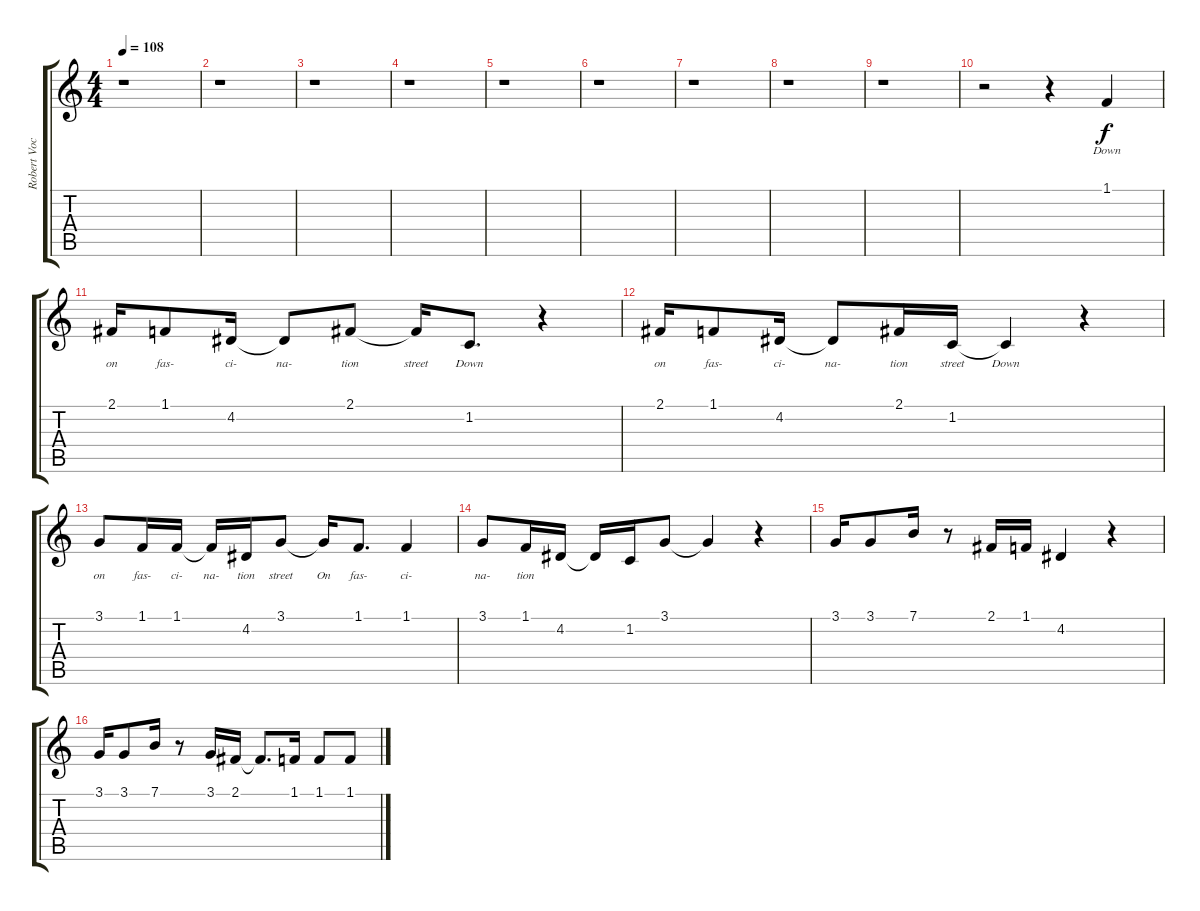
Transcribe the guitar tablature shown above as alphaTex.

\track ("Robert Vocal" "Robert Voc") {instrument choiraahs}
\staff {score tabs}
\tuning (E4 B3 G3 D3 A2 E2) {hide}
\ts (4 4)
\tempo 108
\clef g2
\ks c
r.1{dy f} |
r.1 |
r.1 |
r.1 |
r.1 |
r.1 |
r.1 |
r.1 |
r.1 |
r.2 r.4 1.1.4{lyrics (0 "Down") lyrics (1 "") lyrics (2 "") lyrics (3 "") lyrics (4 "")} |
2.1.16{lyrics (0 "on") lyrics (1 "") lyrics (2 "") lyrics (3 "") lyrics (4 "")} 1.1.8{lyrics (0 "fas-") lyrics (1 "") lyrics (2 "") lyrics (3 "") lyrics (4 "")} 4.2.16{lyrics (0 "ci-") lyrics (1 "") lyrics (2 "") lyrics (3 "") lyrics (4 "")} 4.2{t}.8{lyrics (0 "na-") lyrics (1 "") lyrics (2 "") lyrics (3 "") lyrics (4 "")} 2.1.8{lyrics (0 "tion") lyrics (1 "") lyrics (2 "") lyrics (3 "") lyrics (4 "")} 2.1{t}.16{lyrics (0 "street") lyrics (1 "") lyrics (2 "") lyrics (3 "") lyrics (4 "")} 1.2.8{d lyrics (0 "Down") lyrics (1 "") lyrics (2 "") lyrics (3 "") lyrics (4 "")} r.4 |
2.1.16{lyrics (0 "on") lyrics (1 "") lyrics (2 "") lyrics (3 "") lyrics (4 "")} 1.1.8{lyrics (0 "fas-") lyrics (1 "") lyrics (2 "") lyrics (3 "") lyrics (4 "")} 4.2.16{lyrics (0 "ci-") lyrics (1 "") lyrics (2 "") lyrics (3 "") lyrics (4 "")} 4.2{t}.8{lyrics (0 "na-") lyrics (1 "") lyrics (2 "") lyrics (3 "") lyrics (4 "")} 2.1.16{lyrics (0 "tion") lyrics (1 "") lyrics (2 "") lyrics (3 "") lyrics (4 "")} 1.2.16{lyrics (0 "street") lyrics (1 "") lyrics (2 "") lyrics (3 "") lyrics (4 "")} 1.2{t}.4{lyrics (0 "Down") lyrics (1 "") lyrics (2 "") lyrics (3 "") lyrics (4 "")} r.4 |
3.1.8{lyrics (0 "on") lyrics (1 "") lyrics (2 "") lyrics (3 "") lyrics (4 "")} 1.1.16{lyrics (0 "fas-") lyrics (1 "") lyrics (2 "") lyrics (3 "") lyrics (4 "")} 1.1.16{lyrics (0 "ci-") lyrics (1 "") lyrics (2 "") lyrics (3 "") lyrics (4 "")} 1.1{t}.16{lyrics (0 "na-") lyrics (1 "") lyrics (2 "") lyrics (3 "") lyrics (4 "")} 4.2.16{lyrics (0 "tion") lyrics (1 "") lyrics (2 "") lyrics (3 "") lyrics (4 "")} 3.1.8{lyrics (0 "street") lyrics (1 "") lyrics (2 "") lyrics (3 "") lyrics (4 "")} 3.1{t}.16{lyrics (0 "On") lyrics (1 "") lyrics (2 "") lyrics (3 "") lyrics (4 "")} 1.1.8{d lyrics (0 "fas-") lyrics (1 "") lyrics (2 "") lyrics (3 "") lyrics (4 "")} 1.1.4{lyrics (0 "ci-") lyrics (1 "") lyrics (2 "") lyrics (3 "") lyrics (4 "")} |
3.1.8{lyrics (0 "na-") lyrics (1 "") lyrics (2 "") lyrics (3 "") lyrics (4 "")} 1.1.16{lyrics (0 "tion") lyrics (1 "") lyrics (2 "") lyrics (3 "") lyrics (4 "")} 4.2.16 4.2{t}.16 1.2.16 3.1.8 3.1{t}.4 r.4 |
3.1.16 3.1.8 7.1.16 r.8 2.1.16 1.1.16 4.2.4 r.4 |
3.1.16 3.1.8 7.1.16 r.8 3.1.16 2.1.16 2.1{t}.8{d} 1.1.16 1.1.8 1.1.8
